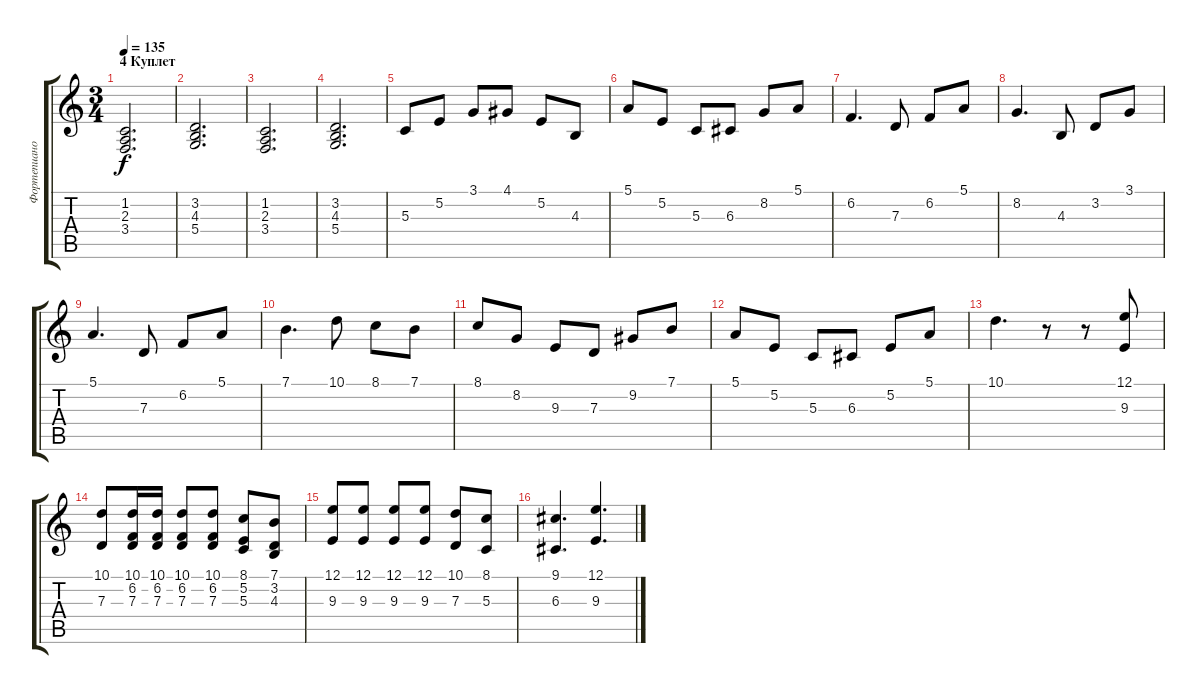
\track ("Фортепиано" "Фортепиано") {instrument electricgrandpiano}
\staff {score tabs}
\tuning (E4 B3 G3 D3 A2 E2) {hide}
\ts (3 4)
\section ("" "4 Куплет")
\tempo 135
\clef g2
\ks c
(1.2 2.3 3.4).2{d dy f} |
(3.2 4.3 5.4).2{d} |
(1.2 2.3 3.4).2{d} |
(3.2 4.3 5.4).2{d} |
5.3.8 5.2.8 3.1.8 4.1.8 5.2.8 4.3.8 |
5.1.8 5.2.8 5.3.8 6.3.8 8.2.8 5.1.8 |
6.2.4{d} 7.3.8 6.2.8 5.1.8 |
8.2.4{d} 4.3.8 3.2.8 3.1.8 |
5.1.4{d} 7.3.8 6.2.8 5.1.8 |
7.1.4{d} 10.1.8 8.1.8 7.1.8 |
8.1.8 8.2.8 9.3.8 7.3.8 9.2.8 7.1.8 |
5.1.8 5.2.8 5.3.8 6.3.8 5.2.8 5.1.8 |
10.1.4{d} r.8 r.8 (12.1 9.3).8 |
(10.1 7.3).8 (10.1 6.2 7.3).16 (10.1 6.2 7.3).16 (10.1 6.2 7.3).8 (10.1 6.2 7.3).8 (8.1 5.2 5.3).8 (7.1 3.2 4.3).8 |
(12.1 9.3).8 (12.1 9.3).8 (12.1 9.3).8 (12.1 9.3).8 (10.1 7.3).8 (8.1 5.3).8 |
(9.1 6.3).4{d} (12.1 9.3).4{d}
